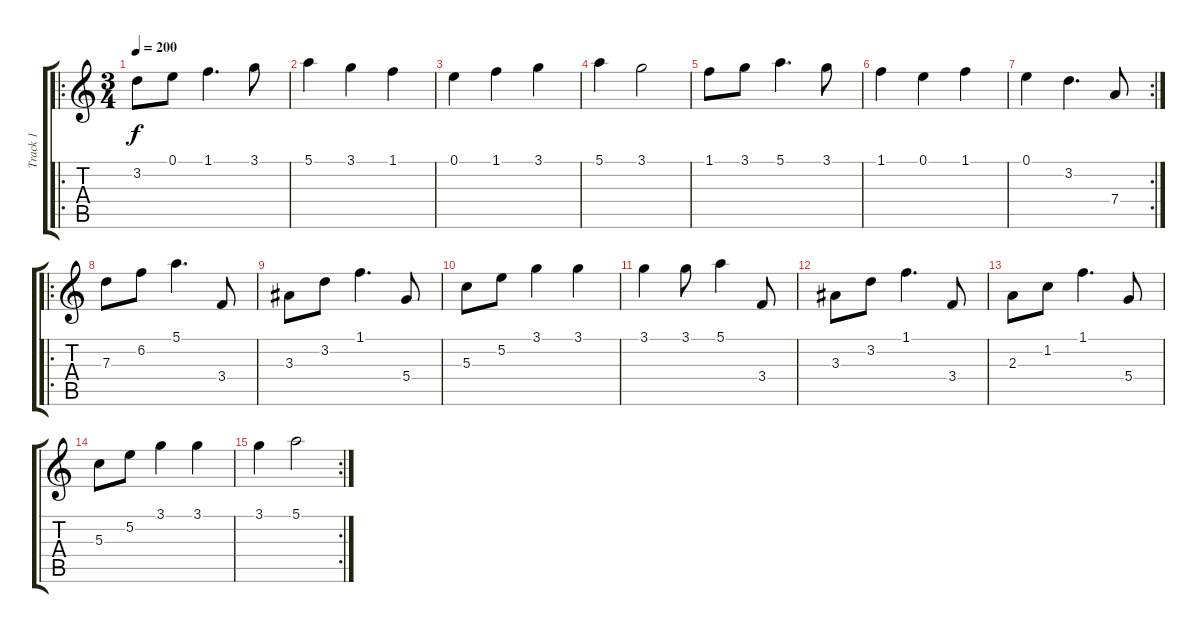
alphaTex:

\track ("Track 1" "Track 1") {instrument acousticguitarnylon}
\staff {score tabs}
\tuning (E4 B3 G3 D3 A2 E2) {hide}
\ro
\ts (3 4)
\tempo 200
\clef g2
\ks c
3.2.8{dy f} 0.1.8 1.1.4{d} 3.1.8 |
5.1.4 3.1.4 1.1.4 |
0.1.4 1.1.4 3.1.4 |
5.1.4 3.1.2 |
1.1.8 3.1.8 5.1.4{d} 3.1.8 |
1.1.4 0.1.4 1.1.4 |
\rc 2
0.1.4 3.2.4{d} 7.4.8 |
\ro
7.3.8 6.2.8 5.1.4{d} 3.4.8 |
3.3.8 3.2.8 1.1.4{d} 5.4.8 |
5.3.8 5.2.8 3.1.4 3.1.4 |
3.1.4 3.1.8 5.1.4 3.4.8 |
3.3.8 3.2.8 1.1.4{d} 3.4.8 |
2.3.8 1.2.8 1.1.4{d} 5.4.8 |
5.3.8 5.2.8 3.1.4 3.1.4 |
\rc 2
3.1.4 5.1.2
